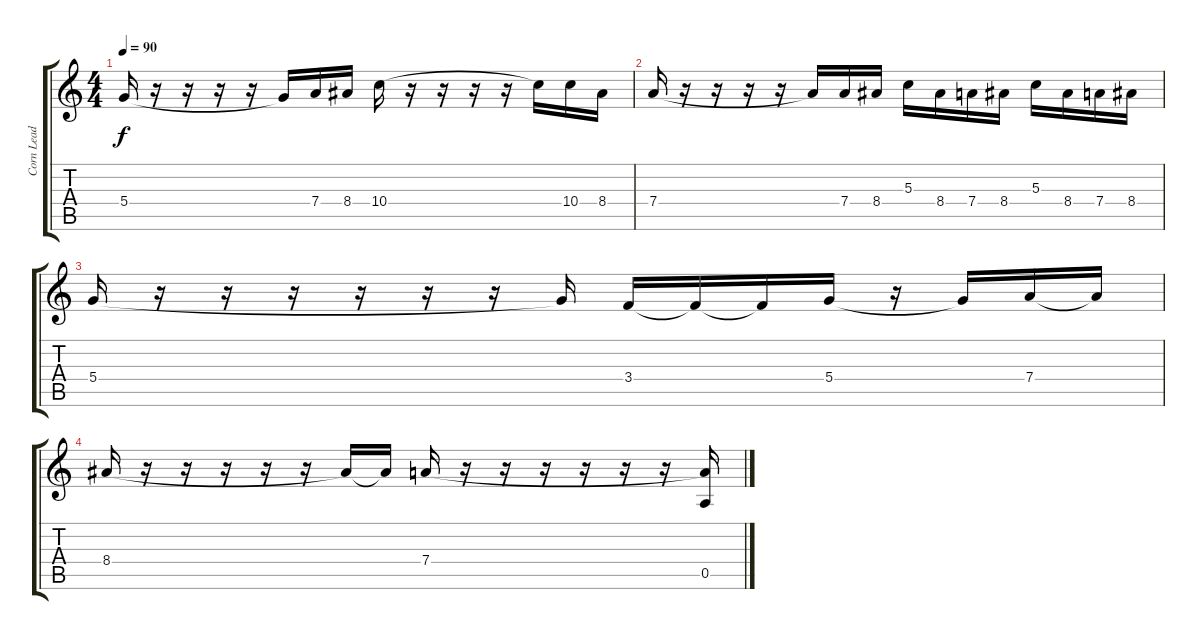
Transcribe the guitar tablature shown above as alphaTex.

\track ("Corn Lead" "Corn Lead") {instrument distortionguitar}
\staff {score tabs}
\tuning (E4 B3 G3 D3 A2 E2) {hide}
\ts (4 4)
\tempo 90
\clef g2
\ks c
5.4.16{dy f} r.16 r.16 r.16 r.16 5.4{t}.16 7.4.16 8.4.16 10.4.16 r.16 r.16 r.16 r.16 10.4{t}.16 10.4.16 8.4.16 |
7.4.16 r.16 r.16 r.16 r.16 7.4{t}.16 7.4.16 8.4.16 5.3.16 8.4.16 7.4.16 8.4.16 5.3.16 8.4.16 7.4.16 8.4.16 |
5.4.16 r.16 r.16 r.16 r.16 r.16 r.16 5.4{t}.16 3.4.16 3.4{t}.16 3.4{t}.16 5.4.16 r.16 5.4{t}.16 7.4.16 7.4{t}.16 |
8.4.16 r.16 r.16 r.16 r.16 r.16 8.4{t}.16 8.4{t}.16 7.4.16 r.16 r.16 r.16 r.16 r.16 r.16 (7.4{t} 0.5).16
